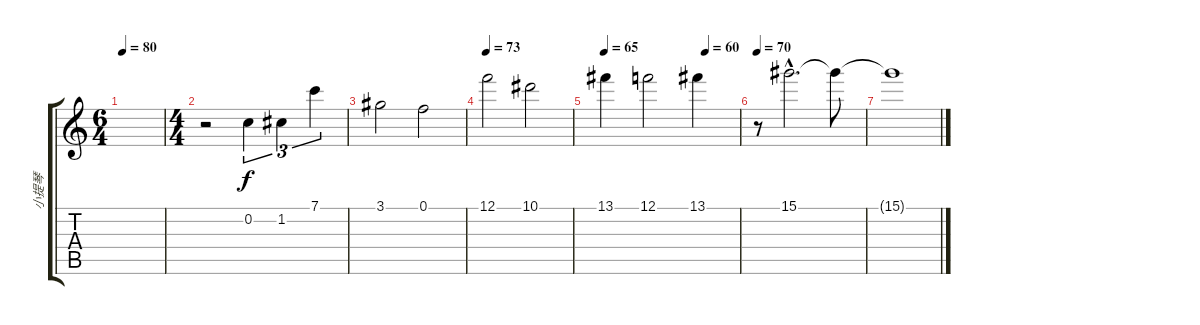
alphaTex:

\track ("小提琴" "小提琴") {instrument violin}
\staff {score tabs}
\tuning (F5 C5 Ab4 Eb4 Bb3 F3) {hide}
\ts (6 4)
\tempo 80
\clef g2
\ks c
|
\ts (4 4)
r.2 0.2.4{tu (3 2)} 1.2.4{tu (3 2)} 7.1.4{tu (3 2)} |
3.1.2{volume 11} 0.1.2 |
\tempo 73
12.1.2 10.1.2 |
\tempo 65
\tempo (60 0.75)
13.1.4 12.1.2 13.1.4 |
\tempo 70
r.8 15.1{hac}.2{d} 15.1{t}.8 |
15.1{t}.1
